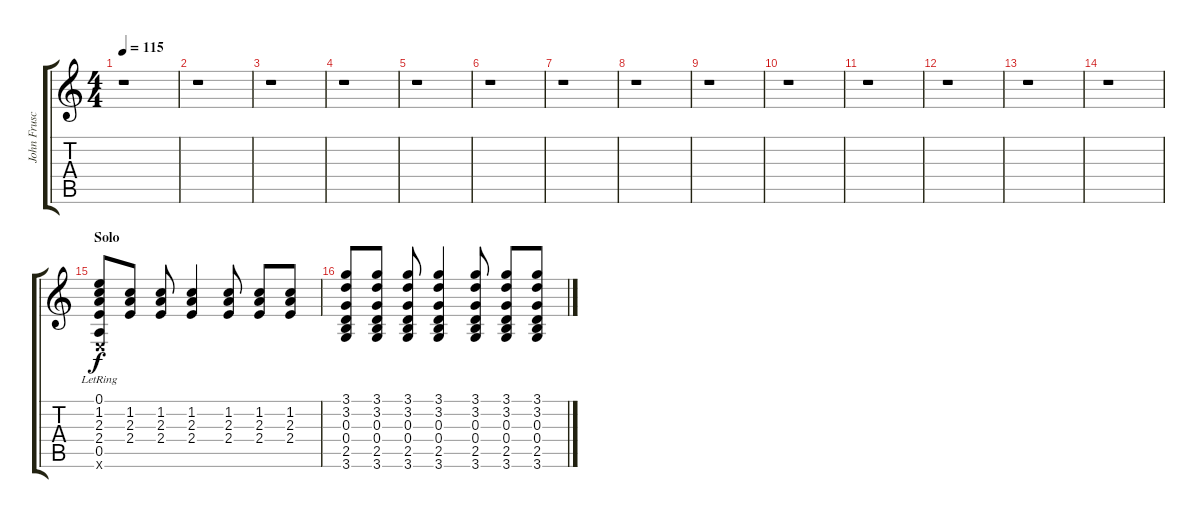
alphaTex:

\track ("John Frusciante" "John Frusc") {instrument electricguitarjazz}
\staff {score tabs}
\tuning (E4 B3 G3 D3 A2 E2) {hide}
\ts (4 4)
\tempo 115
\clef g2
\ks c
r.1{dy f} |
r.1 |
r.1 |
r.1 |
r.1 |
r.1 |
r.1 |
r.1 |
r.1 |
r.1 |
r.1 |
r.1 |
r.1 |
r.1 |
\section ("" "Solo")
(0.1{lr} 1.2 2.3 2.4 0.5{lr} 0.6{x}).8 (1.2 2.3 2.4).8 (1.2 2.3 2.4).8 (1.2 2.3 2.4).4 (1.2 2.3 2.4).8 (1.2 2.3 2.4).8 (1.2 2.3 2.4).8 |
(3.1 3.2 0.3 0.4 2.5 3.6).8 (3.1 3.2 0.3 0.4 2.5 3.6).8 (3.1 3.2 0.3 0.4 2.5 3.6).8 (3.1 3.2 0.3 0.4 2.5 3.6).4 (3.1 3.2 0.3 0.4 2.5 3.6).8 (3.1 3.2 0.3 0.4 2.5 3.6).8 (3.1 3.2 0.3 0.4 2.5 3.6).8
